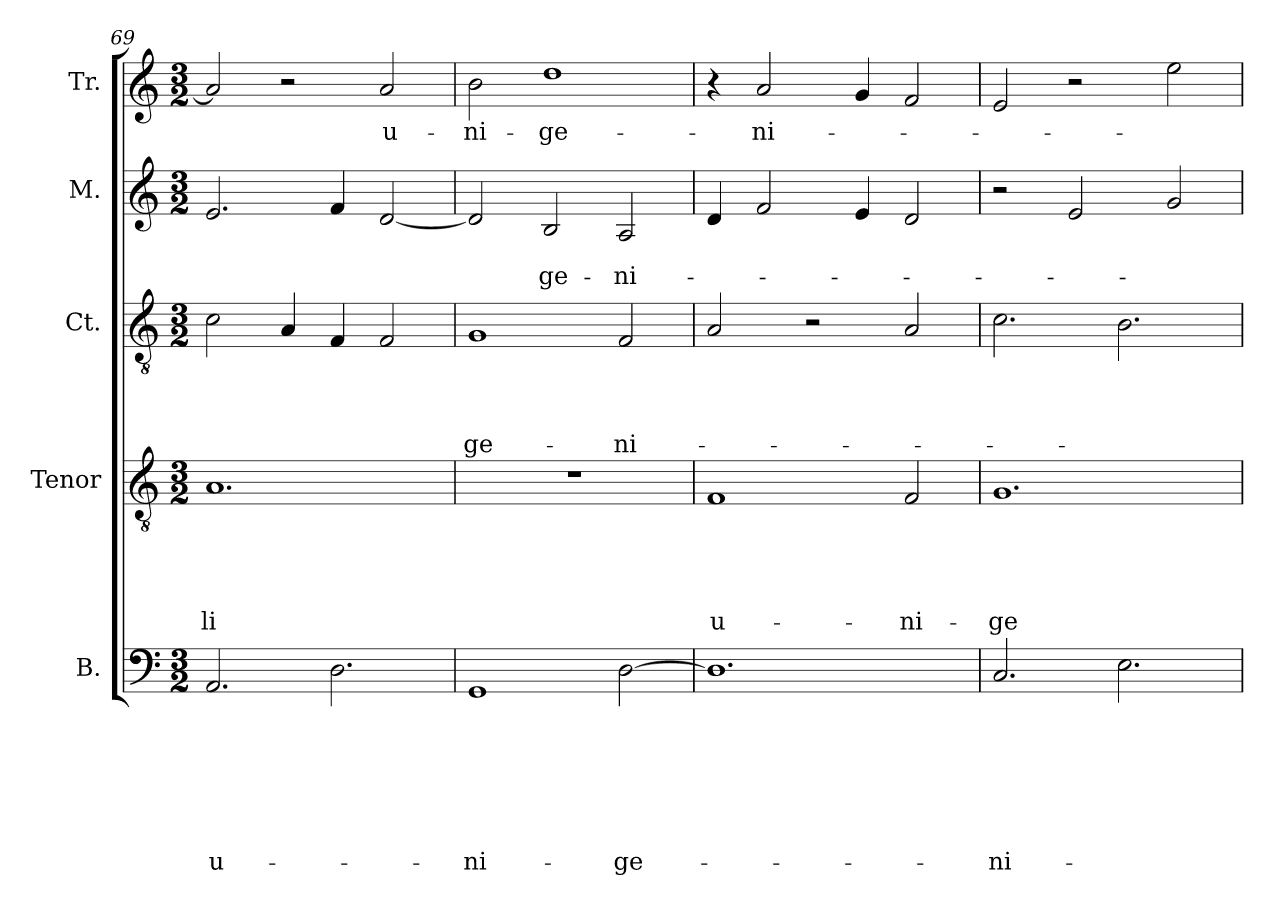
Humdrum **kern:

**kern	**text	**text	**text	**text	**text	**text	**text	**kern	**text	**text	**text	**text	**text	**kern	**text	**text	**text	**text	**kern	**text	**text	**kern	**text
*part5	*part5	*part5	*part5	*part5	*part5	*part5	*part5	*part4	*part4	*part4	*part4	*part4	*part4	*part3	*part3	*part3	*part3	*part3	*part2	*part2	*part2	*part1	*part1
*staff5	*staff5	*staff5	*staff5	*staff5	*staff5	*staff5	*staff5	*staff4	*staff4	*staff4	*staff4	*staff4	*staff4	*staff3	*staff3	*staff3	*staff3	*staff3	*staff2	*staff2	*staff2	*staff1	*staff1
*I"B.	*	*	*	*	*	*	*	*I"Tenor	*	*	*	*	*	*I"Ct.	*	*	*	*	*I"M.	*	*	*I"Tr.	*
*I'B.	*	*	*	*	*	*	*	*I'T.	*	*	*	*	*	*I'Ct.	*	*	*	*	*I'M.	*	*	*I'Tr.	*
!!LO:LB:g=z
*clefF4	*	*	*	*	*	*	*	*clefGv2	*	*	*	*	*	*clefGv2	*	*	*	*	*clefG2	*	*	*clefG2	*
*k[]	*	*	*	*	*	*	*	*k[]	*	*	*	*	*	*k[]	*	*	*	*	*k[]	*	*	*k[]	*
*C:	*	*	*	*	*	*	*	*C:	*	*	*	*	*	*C:	*	*	*	*	*C:	*	*	*C:	*
*M3/2	*	*	*	*	*	*	*	*M3/2	*	*	*	*	*	*M3/2	*	*	*	*	*M3/2	*	*	*M3/2	*
=69	=69	=69	=69	=69	=69	=69	=69	=69	=69	=69	=69	=69	=69	=69	=69	=69	=69	=69	=69	=69	=69	=69	=69
!	!	!	!	!	!	!	!LO:LY:b	!	!	!	!	!	!LO:LY:b	!	!	!	!	!	!	!	!	!	!
2.AA/	.	.	.	.	.	.	u-	1.A	.	.	.	.	-li	2c\	.	.	.	.	2.e/	.	.	2a/]	.
.	.	.	.	.	.	.	.	.	.	.	.	.	.	4A/	.	.	.	.	.	.	.	2r	.
2.D\	.	.	.	.	.	.	.	.	.	.	.	.	.	4F/	.	.	.	.	4f/	.	.	.	.
!	!	!	!	!	!	!	!	!	!	!	!	!	!	!	!	!	!	!	!	!	!	!	!LO:LY:b
.	.	.	.	.	.	.	.	.	.	.	.	.	.	2F/	.	.	.	.	[<2d/	.	.	2a/	u-
=70	=70	=70	=70	=70	=70	=70	=70	=70	=70	=70	=70	=70	=70	=70	=70	=70	=70	=70	=70	=70	=70	=70	=70
!	!	!	!	!	!	!	!LO:LY:b	!LO:N:vis=1	!	!	!	!	!	!	!	!	!	!LO:LY:b	!	!	!	!	!LO:LY:b
1GG	.	.	.	.	.	.	-ni-	1.r	.	.	.	.	.	1G	.	.	.	-ge-	2d/]	.	.	2b\	-ni-
!	!	!	!	!	!	!	!	!	!	!	!	!	!	!	!	!	!	!	!	!	!LO:LY:b	!	!LO:LY:b
.	.	.	.	.	.	.	.	.	.	.	.	.	.	.	.	.	.	.	2B/	.	-ge-	1dd	-ge-
!	!	!	!	!	!	!	!LO:LY:b	!	!	!	!	!	!	!	!	!	!	!LO:LY:b	!	!	!LO:LY:b	!	!
[>2D\	.	.	.	.	.	.	-ge-	.	.	.	.	.	.	2F/	.	.	.	-ni-	2A/	.	-ni-	.	.
=71	=71	=71	=71	=71	=71	=71	=71	=71	=71	=71	=71	=71	=71	=71	=71	=71	=71	=71	=71	=71	=71	=71	=71
!	!	!	!	!	!	!	!	!	!	!	!	!	!LO:LY:b	!	!	!	!	!	!	!	!	!	!
1.D]	.	.	.	.	.	.	.	1F	.	.	.	.	u-	2A/	.	.	.	.	4d/	.	.	4r	.
!	!	!	!	!	!	!	!	!	!	!	!	!	!	!	!	!	!	!	!	!	!	!	!LO:LY:b
.	.	.	.	.	.	.	.	.	.	.	.	.	.	.	.	.	.	.	2f/	.	.	2a/	-ni-
.	.	.	.	.	.	.	.	.	.	.	.	.	.	2r	.	.	.	.	.	.	.	.	.
.	.	.	.	.	.	.	.	.	.	.	.	.	.	.	.	.	.	.	4e/	.	.	4g/	.
!	!	!	!	!	!	!	!	!	!	!	!	!	!LO:LY:b	!	!	!	!	!	!	!	!	!	!
.	.	.	.	.	.	.	.	2F/	.	.	.	.	-ni-	2A/	.	.	.	.	2d/	.	.	2f/	.
=72	=72	=72	=72	=72	=72	=72	=72	=72	=72	=72	=72	=72	=72	=72	=72	=72	=72	=72	=72	=72	=72	=72	=72
!	!	!	!	!	!	!	!LO:LY:b	!	!	!	!	!	!LO:LY:b	!	!	!	!	!	!	!	!	!	!
2.C/	.	.	.	.	.	.	-ni-	1.G	.	.	.	.	-ge-	2.c\	.	.	.	.	2r	.	.	2e/	.
.	.	.	.	.	.	.	.	.	.	.	.	.	.	.	.	.	.	.	2e/	.	.	2r	.
2.E\	.	.	.	.	.	.	.	.	.	.	.	.	.	2.B\	.	.	.	.	.	.	.	.	.
.	.	.	.	.	.	.	.	.	.	.	.	.	.	.	.	.	.	.	2g/	.	.	2ee\	.
=	=	=	=	=	=	=	=	=	=	=	=	=	=	=	=	=	=	=	=	=	=	=	=
*-	*-	*-	*-	*-	*-	*-	*-	*-	*-	*-	*-	*-	*-	*-	*-	*-	*-	*-	*-	*-	*-	*-	*-
